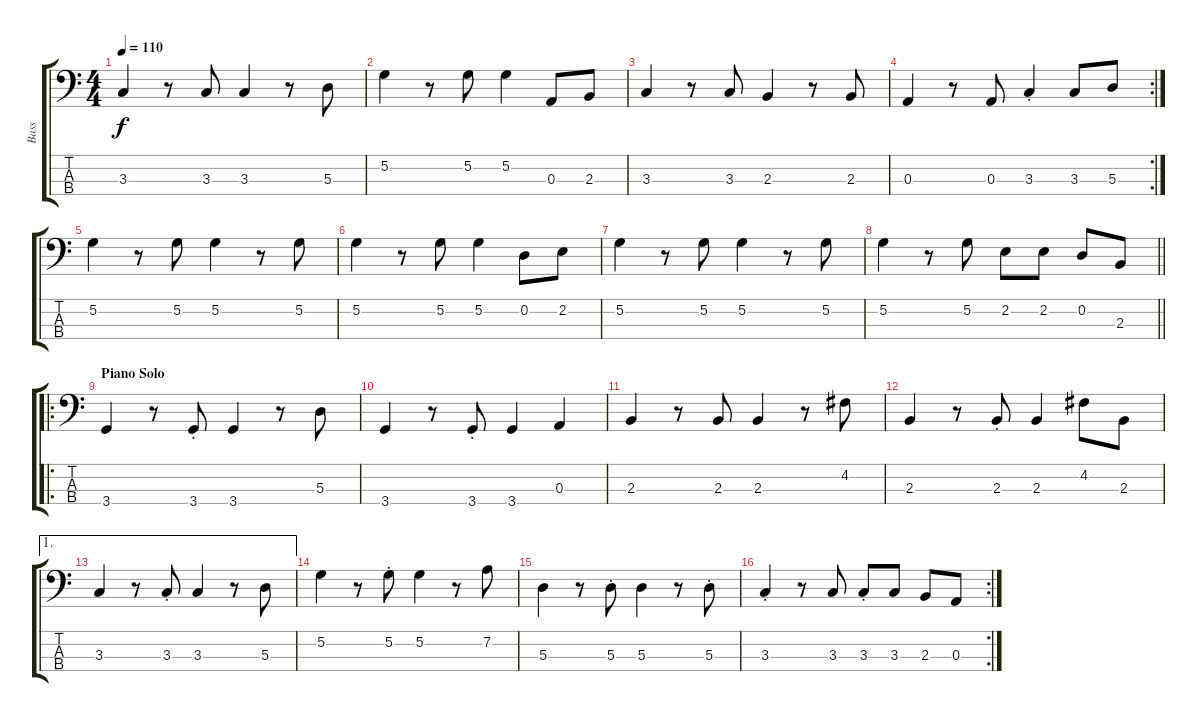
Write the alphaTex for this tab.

\track ("Bass" "Bass") {instrument electricbassfinger}
\staff {score tabs}
\tuning (G2 D2 A1 E1) {hide}
\ts (4 4)
\tempo 110
\clef f4
\ks c
3.3.4{dy f} r.8 3.3.8 3.3.4 r.8 5.3.8 |
5.2.4 r.8 5.2.8 5.2.4 0.3.8 2.3.8 |
3.3.4 r.8 3.3.8 2.3.4 r.8 2.3.8 |
\rc 2
0.3.4 r.8 0.3.8 3.3{st}.4 3.3.8 5.3.8 |
5.2.4 r.8 5.2.8 5.2.4 r.8 5.2.8 |
5.2.4 r.8 5.2.8 5.2.4 0.2.8 2.2.8 |
5.2.4 r.8 5.2.8 5.2.4 r.8 5.2.8 |
\barLineRight lightlight
5.2.4 r.8 5.2.8 2.2.8 2.2.8 0.2.8 2.3.8 |
\ro
\section ("" "Piano Solo")
3.4.4 r.8 3.4{st}.8 3.4.4 r.8 5.3.8 |
3.4.4 r.8 3.4{st}.8 3.4.4 0.3.4 |
2.3.4 r.8 2.3.8 2.3.4 r.8 4.2.8 |
2.3.4 r.8 2.3{st}.8 2.3.4 4.2.8 2.3.8 |
\ae 1
3.3.4 r.8 3.3{st}.8 3.3.4 r.8 5.3.8 |
5.2.4 r.8 5.2{st}.8 5.2.4 r.8 7.2.8 |
5.3.4 r.8 5.3{st}.8 5.3.4 r.8 5.3{st}.8 |
\rc 2
3.3{st}.4 r.8 3.3.8 3.3{st}.8 3.3.8 2.3.8 0.3.8
